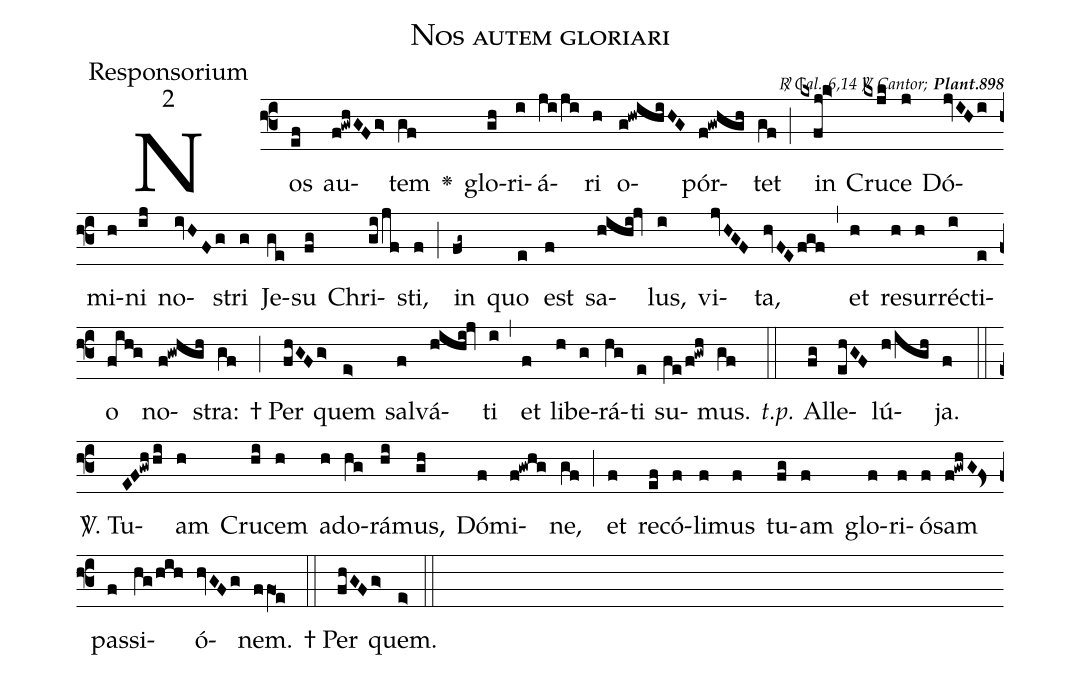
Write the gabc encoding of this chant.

name:Nos autem gloriari;
office-part:Responsorium;
mode:2;
commentary:{\itshape\mdseries\scriptsize \Rbar\ Gal. 6,14 \Vbar\ Cantor;} {\bfseries\scriptsize Plant.898};
%%
(f3)Nos(ef) au(f!gwhGFg>)tem(gf) <v>\greheightstar</v>() glo(gh)ri(i)á(ji/ji)ri(h) o(g!hwihiHG)pór(f!gwhgh)tet(gf) (;) in(kxfj!k>) Cru(kxjk)ce(j) Dó(jvIHi)mi(h)ni(ij) no(ivHFg)stri(g) Je(ge)su(fg) Chri(gi/jf)sti,(f) (;) in(fg~) quo(e) est(f) sa(hihi!jv)lus,(i) vi(jvHGF)ta,(hvFEfgf) (,) et(h) re(h)sur(h)ré(i)cti(e)o(fih!g) no(f!gwhgh)stra:(gf) (;) † Per(fhGFg>) quem(e>) sal(f)vá(hihi!jv)ti(i) (,) et(f) li(h)be(g)rá(hg)ti(e) su(fe/f!gwh)mus.(gf) (::) <i>t.p.</i> Al(fg)le(ehGF)lú(h/igh)ja.(f)
(::) <sp>V/</sp>. Tu(EF!gwh/hi)am(h) Cru(hi)cem(h) a(h)do(hg)rá(hi)mus,(gh) Dó(f)mi(f!gwhg)ne,(gf) (;) et(f) re(ef)có(f)li(f)mus(f) tu(fg)am(f) glo(f)ri(f)ó(f)sam(f!gwhG!fs<) pas(f)si(hg/hih)ó(hvGFg)nem.(ffO1e) (::) † Per(fhGFg>) quem.(e>) (::)
